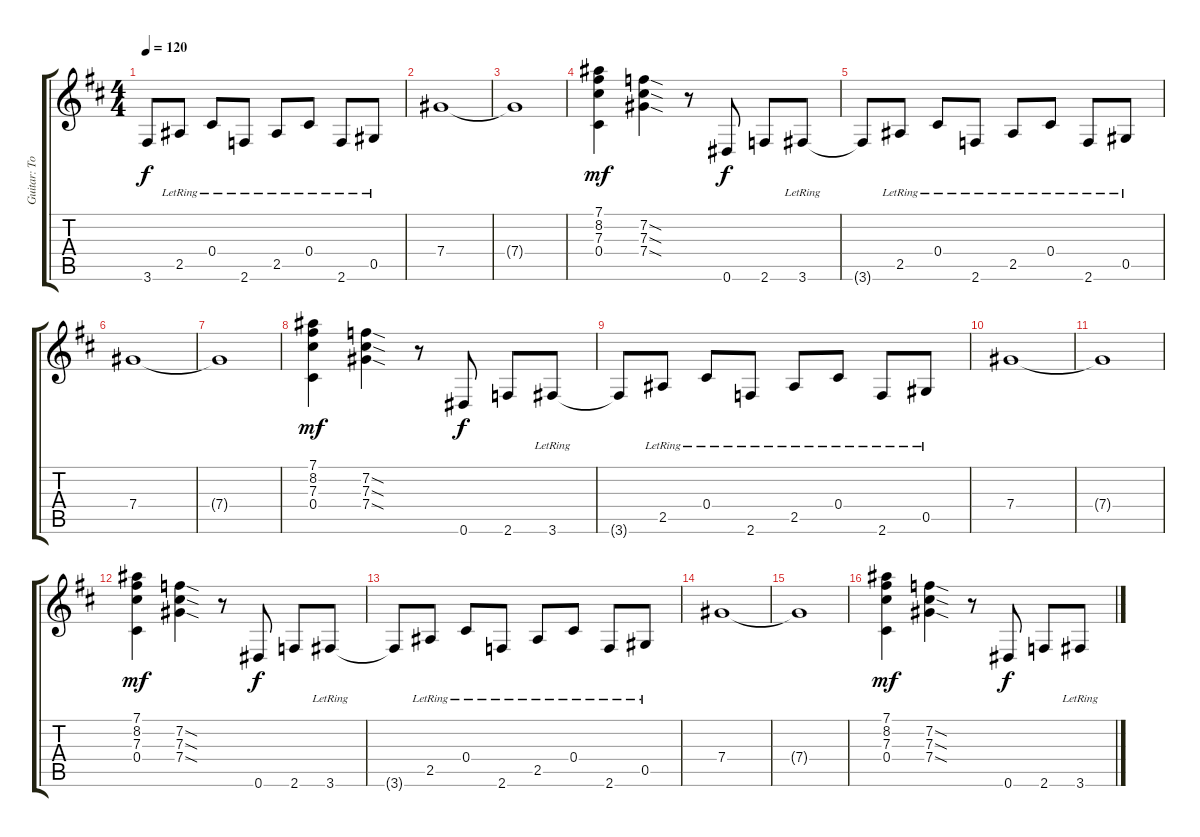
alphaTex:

\track ("Guitar: Tony" "Guitar: To") {instrument distortionguitar}
\staff {score tabs}
\tuning (Eb4 Bb3 Gb3 Db3 Ab2 Eb2) {hide}
\ts (4 4)
\tempo 120
\clef g2
\ks d
3.6{t}.8{dy f} 2.5{lr}.8 0.4{lr}.8 2.6{lr}.8 2.5{lr}.8 0.4{lr}.8 2.6{lr}.8 0.5{lr}.8 |
7.4.1 |
7.4{t}.1 |
(7.1 8.2 7.3 0.4).4{dy mf} (7.2{sod} 7.3{sod} 7.4{sod}).4 r.8 0.6.8{dy f} 2.6.8 3.6{lr}.8 |
3.6{t}.8 2.5{lr}.8 0.4{lr}.8 2.6{lr}.8 2.5{lr}.8 0.4{lr}.8 2.6{lr}.8 0.5{lr}.8 |
7.4.1 |
7.4{t}.1 |
(7.1 8.2 7.3 0.4).4{dy mf} (7.2{sod} 7.3{sod} 7.4{sod}).4 r.8 0.6.8{dy f} 2.6.8 3.6{lr}.8 |
3.6{t}.8 2.5{lr}.8 0.4{lr}.8 2.6{lr}.8 2.5{lr}.8 0.4{lr}.8 2.6{lr}.8 0.5{lr}.8 |
7.4.1 |
7.4{t}.1 |
(7.1 8.2 7.3 0.4).4{dy mf} (7.2{sod} 7.3{sod} 7.4{sod}).4 r.8 0.6.8{dy f} 2.6.8 3.6{lr}.8 |
3.6{t}.8 2.5{lr}.8 0.4{lr}.8 2.6{lr}.8 2.5{lr}.8 0.4{lr}.8 2.6{lr}.8 0.5{lr}.8 |
7.4.1 |
7.4{t}.1 |
(7.1 8.2 7.3 0.4).4{dy mf} (7.2{sod} 7.3{sod} 7.4{sod}).4 r.8 0.6.8{dy f} 2.6.8 3.6{lr}.8
